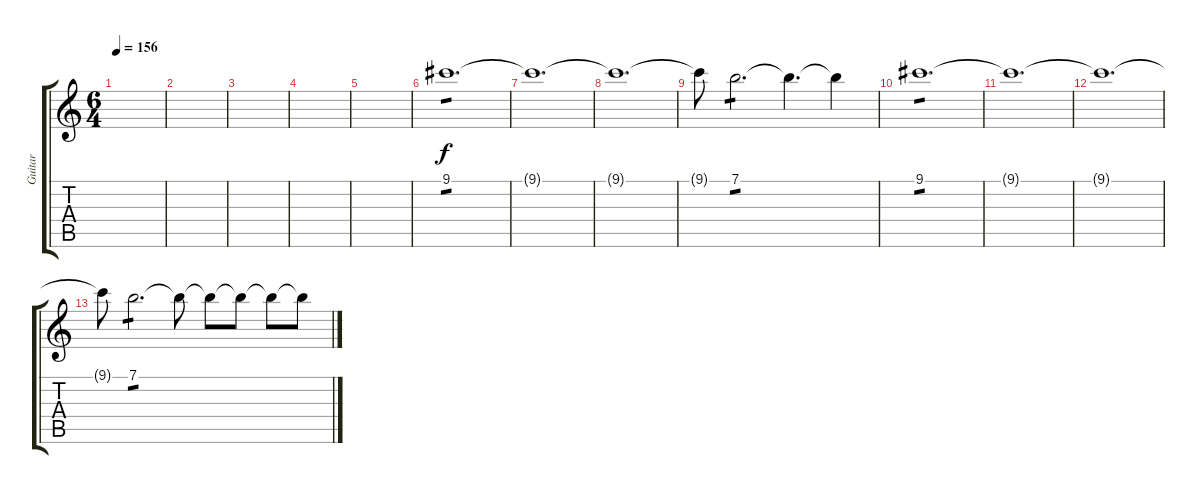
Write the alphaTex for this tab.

\track ("Guitar" "Guitar") {instrument distortionguitar}
\staff {score tabs}
\tuning (E4 B3 G3 D3 A2 D2) {hide}
\ts (6 4)
\tempo 156
\clef g2
\ks c
|
|
|
|
|
9.1.1{d tp 1 volume 14 instrument distortionguitar} |
9.1{t}.1{d} |
9.1{t}.1{d} |
9.1{t}.8 7.1.2{d tp 1} 7.1{t}.4{d} 7.1{t}.4 |
9.1.1{d tp 1 instrument distortionguitar} |
9.1{t}.1{d} |
9.1{t}.1{d} |
9.1{t}.8 7.1.2{d tp 1 volume 5} 7.1{t}.8 7.1{t}.8 7.1{t}.8 7.1{t}.8 7.1{t}.8
